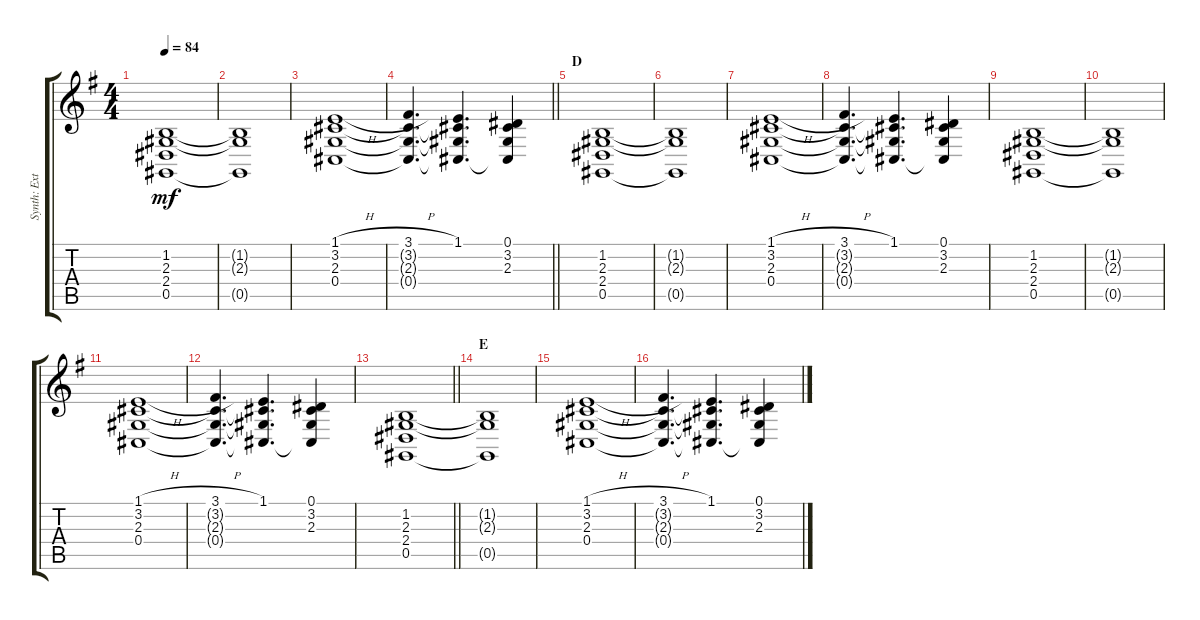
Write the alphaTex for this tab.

\track ("Synth: Extra" "Synth: Ext") {instrument stringensemble1}
\staff {score tabs}
\tuning (Eb4 Bb3 Gb3 Db3 Ab2 Eb2) {hide}
\ts (4 4)
\tempo 84
\clef g2
\ks g
(1.2 2.3 2.4 0.5).1{dy mf} |
(1.2{t} 2.3{t} 0.5{t}).1 |
(1.1{h} 3.2 2.3 0.4).1 |
\barLineRight lightlight
(3.1{h} 3.2{t} 2.3{t} 0.4{t}).4{d} (1.1 3.2{t} 2.3{t} 0.4{t}).4{d} (0.1 3.2 2.3 0.4{t}).4 |
\section ("" "D")
(1.2 2.3 2.4 0.5).1 |
(1.2{t} 2.3{t} 0.5{t}).1 |
(1.1{h} 3.2 2.3 0.4).1 |
(3.1{h} 3.2{t} 2.3{t} 0.4{t}).4{d} (1.1 3.2{t} 2.3{t} 0.4{t}).4{d} (0.1 3.2 2.3 0.4{t}).4 |
(1.2 2.3 2.4 0.5).1 |
(1.2{t} 2.3{t} 0.5{t}).1 |
(1.1{h} 3.2 2.3 0.4).1 |
(3.1{h} 3.2{t} 2.3{t} 0.4{t}).4{d} (1.1 3.2{t} 2.3{t} 0.4{t}).4{d} (0.1 3.2 2.3 0.4{t}).4 |
\barLineRight lightlight
(1.2 2.3 2.4 0.5).1 |
\section ("" "E")
(1.2{t} 2.3{t} 0.5{t}).1 |
(1.1{h} 3.2 2.3 0.4).1 |
(3.1{h} 3.2{t} 2.3{t} 0.4{t}).4{d} (1.1 3.2{t} 2.3{t} 0.4{t}).4{d} (0.1 3.2 2.3 0.4{t}).4
